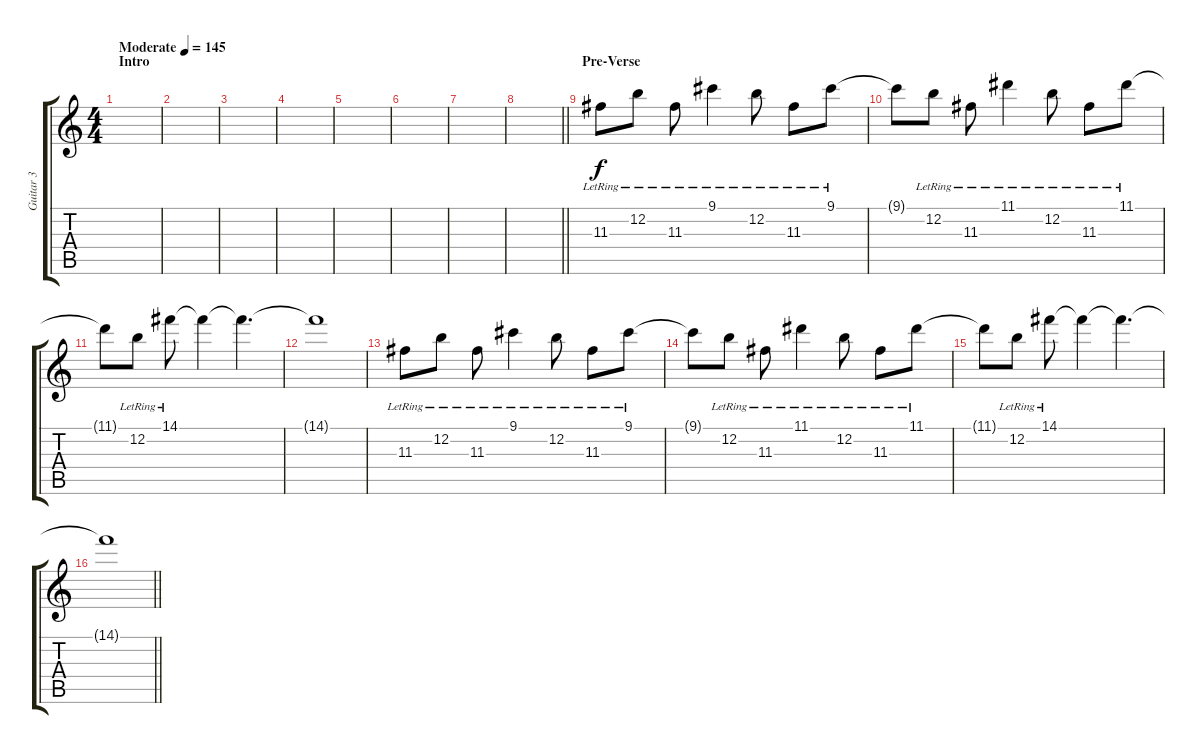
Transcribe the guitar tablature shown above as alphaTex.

\track ("Guitar 3" "Guitar 3") {instrument electricguitarclean}
\staff {score tabs}
\tuning (E4 B3 G3 D3 A2 E2) {hide}
\ts (4 4)
\section ("" "Intro")
\tempo (145 "Moderate")
\clef g2
\ks c
|
|
|
|
|
|
|
\barLineRight lightlight
|
\section ("" "Pre-Verse")
11.3{lr}.8 12.2{lr}.8 11.3{lr}.8 9.1{lr}.4 12.2{lr}.8 11.3{lr}.8 9.1{lr}.8 |
9.1{t}.8 12.2{lr}.8 11.3{lr}.8 11.1{lr}.4 12.2{lr}.8 11.3{lr}.8 11.1{lr}.8 |
11.1{t}.8 12.2{lr}.8 14.1{lr}.8 14.1{t}.4 14.1{t}.4{d} |
14.1{t}.1 |
11.3{lr}.8 12.2{lr}.8 11.3{lr}.8 9.1{lr}.4 12.2{lr}.8 11.3{lr}.8 9.1{lr}.8 |
9.1{t}.8 12.2{lr}.8 11.3{lr}.8 11.1{lr}.4 12.2{lr}.8 11.3{lr}.8 11.1{lr}.8 |
11.1{t}.8 12.2{lr}.8 14.1{lr}.8 14.1{t}.4 14.1{t}.4{d} |
\barLineRight lightlight
14.1{t}.1
